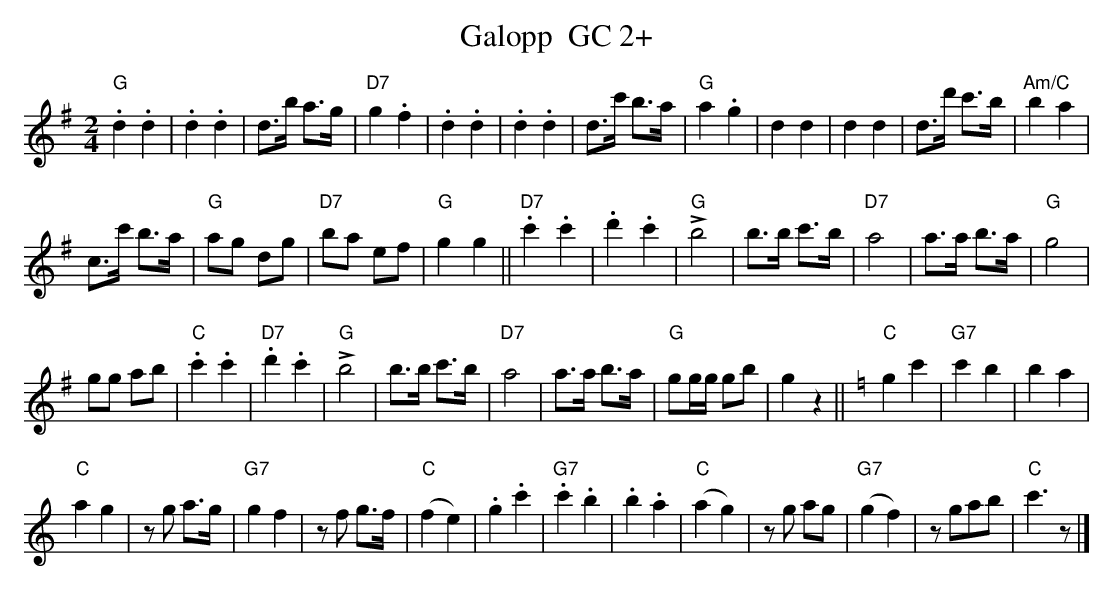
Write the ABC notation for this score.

X:1
T:Galopp  GC 2+
M:2/4
L:1/8
K:G %%MIDI gchordon
"G".d2.d2 | .d2 .d2 | d>b a>g | "D7"g2.f2 | .d2.d2 | .d2 .d2 | d>c' b>a | \
"G"a2.g2 | d2d2 | d2d2 | d>d' c'>b | "Am/C"b2a2 |
c>c' b>a | "G"ag dg | \
"D7"ba ef | "G"g2g2 || "D7".c'2.c'2 | .d'2.c'2 | "G"!>!b4 | b>b c'>b | "D7"a4 | \
a>a b>a | "G"g4 |
gg ab | "C".c'2.c'2 | "D7".d'2.c'2 | "G"!>!b4 | b>b c'>b | \
"D7"a4 | a>a b>a | "G"gg/2g/2 gb | g2z2 || [K:C] "C"g2c'2 | "G7"c'2b2 | b2a2 |
"C"a2g2 | zg a>g | "G7"g2f2 | zf g>f | "C"(f2e2) | .g2.c'2 | "G7".c'2.b2 | \
.b2.a2 | "C"(a2g2) | zg ag | "G7"(g2f2) | zgab | "C"c'3z |]
